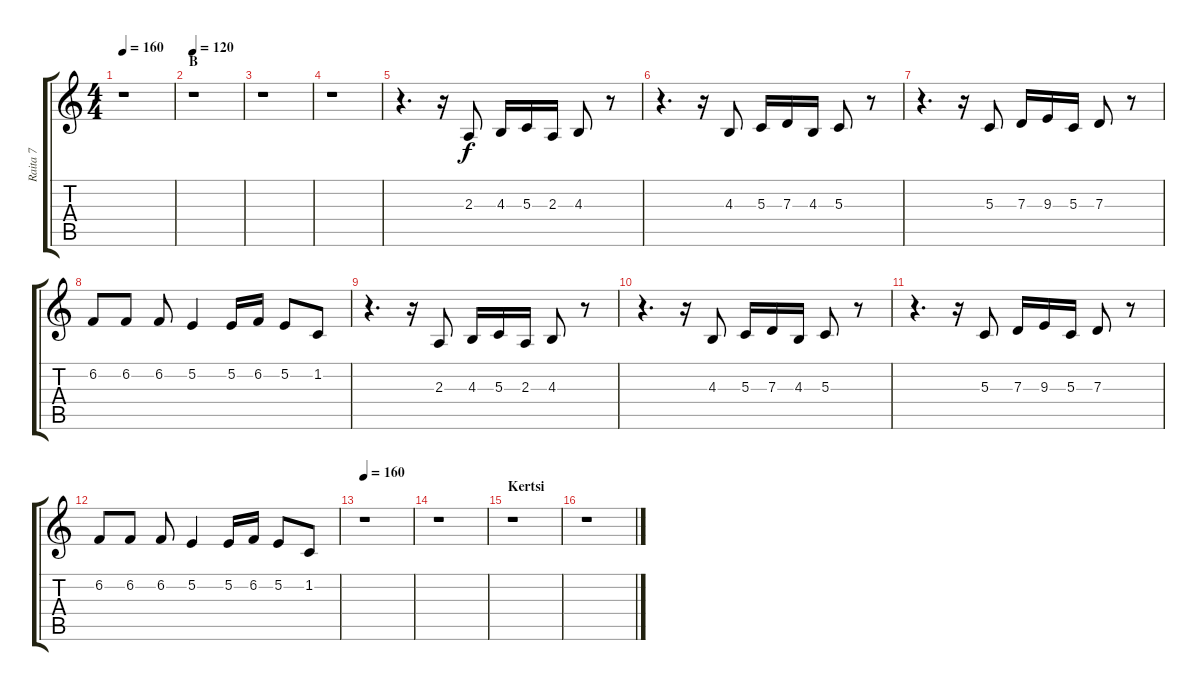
\track ("Raita 7" "Raita 7") {instrument lead6voice}
\staff {score tabs}
\tuning (E4 B3 G3 D3 A2 E2) {hide}
\ts (4 4)
\tempo 160
\clef g2
\ks c
r.1{dy f} |
\section ("" "B")
\tempo 120
r.1 |
r.1 |
r.1 |
r.4{d} r.16 2.3.8 4.3.16 5.3.16 2.3.16 4.3.8 r.8 |
r.4{d} r.16 4.3.8 5.3.16 7.3.16 4.3.16 5.3.8 r.8 |
r.4{d} r.16 5.3.8 7.3.16 9.3.16 5.3.16 7.3.8 r.8 |
6.2.8 6.2.8 6.2.8 5.2.4 5.2.16 6.2.16 5.2.8 1.2.8 |
r.4{d} r.16 2.3.8 4.3.16 5.3.16 2.3.16 4.3.8 r.8 |
r.4{d} r.16 4.3.8 5.3.16 7.3.16 4.3.16 5.3.8 r.8 |
r.4{d} r.16 5.3.8 7.3.16 9.3.16 5.3.16 7.3.8 r.8 |
6.2.8 6.2.8 6.2.8 5.2.4 5.2.16 6.2.16 5.2.8 1.2.8 |
\tempo 160
r.1 |
r.1 |
\section ("" "Kertsi")
r.1 |
r.1
